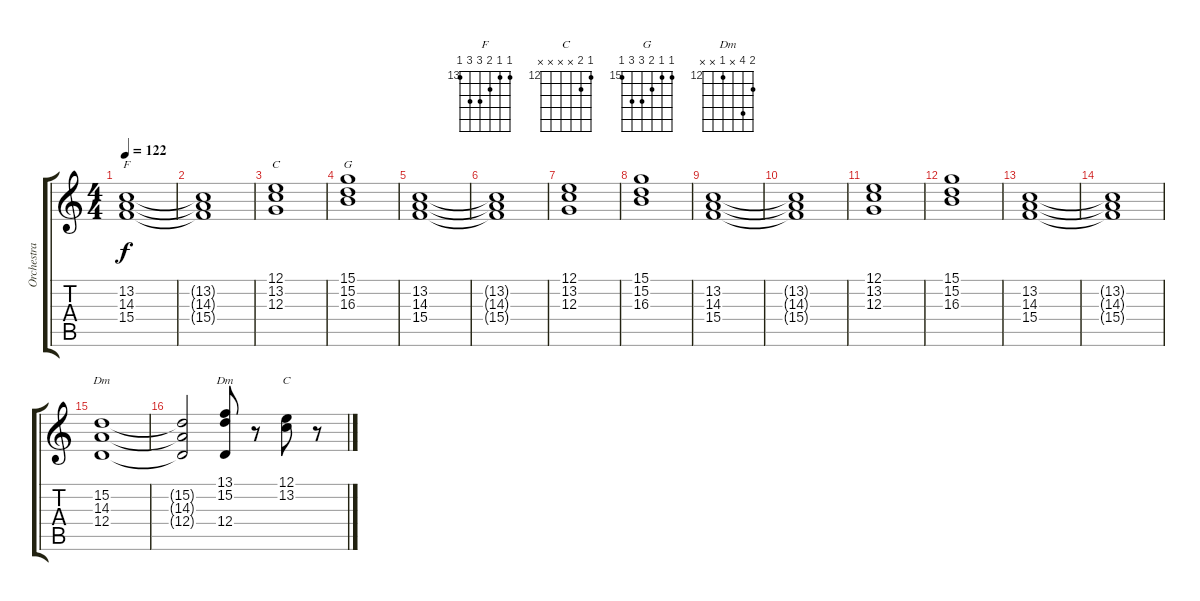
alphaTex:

\track ("Orchestra" "Orchestra") {instrument stringensemble2}
\staff {score tabs}
\tuning (E4 B3 G3 D3 A2 E2) {hide}
\chord ("F" 13 13 14 15 15 13) {firstfret 13}
\chord ("C" 12 13 12 14 15 x) {firstfret 12}
\chord ("G" 15 15 16 17 17 15) {firstfret 15}
\chord ("Dm" 13 15 14 12 x x) {firstfret 12}
\chord ("Dm" 13 15 x 12 x x) {firstfret 12}
\chord ("C" 12 13 x x x x) {firstfret 12}
\ts (4 4)
\tempo 122
\clef g2
\ks c
(13.2 14.3 15.4).1{ch "F" dy f} |
(13.2{t} 14.3{t} 15.4{t}).1 |
(12.1 13.2 12.3).1{ch "C"} |
(15.1 15.2 16.3).1{ch "G"} |
(13.2 14.3 15.4).1 |
(13.2{t} 14.3{t} 15.4{t}).1 |
(12.1 13.2 12.3).1 |
(15.1 15.2 16.3).1 |
(13.2 14.3 15.4).1 |
(13.2{t} 14.3{t} 15.4{t}).1 |
(12.1 13.2 12.3).1 |
(15.1 15.2 16.3).1 |
(13.2 14.3 15.4).1 |
(13.2{t} 14.3{t} 15.4{t}).1 |
(15.2 14.3 12.4).1{ch "Dm"} |
(15.2{t} 14.3{t} 12.4{t}).2 (13.1 15.2 12.4).8{ch "Dm"} r.8 (12.1 13.2).8{ch "C"} r.8
